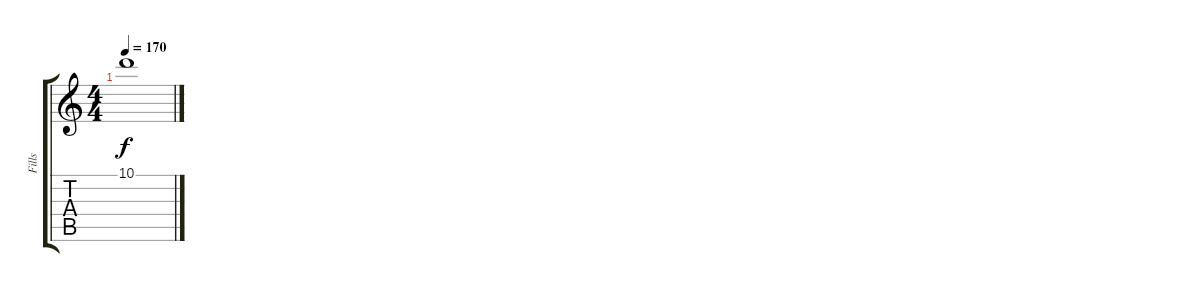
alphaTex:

\track ("Fills" "Fills") {instrument distortionguitar}
\staff {score tabs}
\tuning (E4 B3 G3 D3 A2 E2) {hide}
\ts (4 4)
\tempo 170
\clef g2
\ks c
10.1.1{dy f}
